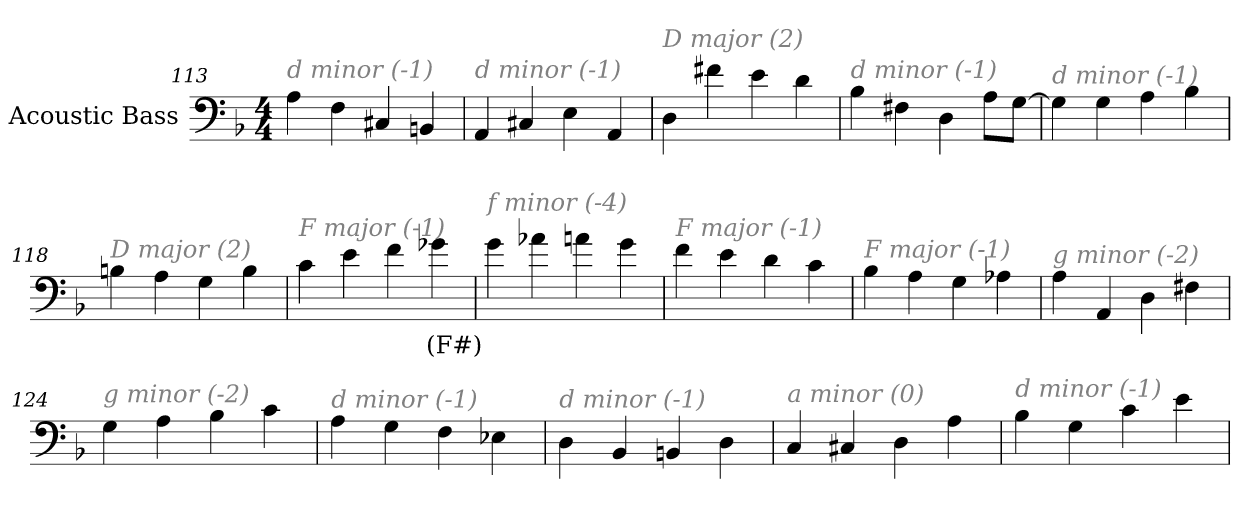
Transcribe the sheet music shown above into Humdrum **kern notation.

**kern	**text
*part1	*part1
*staff1	*staff1
*I"Acoustic Bass	*
*clefF4	*
*ITrd7c12	*
*k[b-]	*
*F:	*
*M4/4	*
=113	=113
!LO:TX:i:color=#808080:t=d minor (-1)	!
4AA	.
4FF	.
4CC#X	.
4BBBn	.
=114	=114
!LO:TX:i:color=#808080:t=d minor (-1)	!
4AAA	.
4CC#X	.
4EE	.
4AAA	.
=115	=115
!LO:TX:i:color=#808080:t=D major (2)	!
4DD	.
4F#X	.
4E	.
4D	.
=116	=116
!LO:TX:i:color=#808080:t=d minor (-1)	!
4BB-	.
4FF#X	.
4DD	.
8AAL	.
[8GGJ	.
=117	=117
!LO:TX:i:color=#808080:t=d minor (-1)	!
4GG]	.
4GG	.
4AA	.
4BB-	.
=118	=118
!LO:TX:i:color=#808080:t=D major (2)	!
4BBn	.
4AA	.
4GG	.
4BB	.
=119	=119
!LO:TX:i:color=#808080:t=F major (-1)	!
4C	.
4E	.
4F	.
4G-Xi	(F#)
=120	=120
!LO:TX:i:color=#808080:t=f minor (-4)	!
4G	.
4A-X	.
4An	.
4G	.
=121	=121
!LO:TX:i:color=#808080:t=F major (-1)	!
4F	.
4E	.
4D	.
4C	.
=122	=122
!LO:TX:i:color=#808080:t=F major (-1)	!
4BB-	.
4AA	.
4GG	.
4AA-X	.
=123	=123
!LO:TX:i:color=#808080:t=g minor (-2)	!
4AA	.
4AAA	.
4DD	.
4FF#X	.
=124	=124
!LO:TX:i:color=#808080:t=g minor (-2)	!
4GG	.
4AA	.
4BB-	.
4C	.
=125	=125
!LO:TX:i:color=#808080:t=d minor (-1)	!
4AA	.
4GG	.
4FF	.
4EE-X	.
=126	=126
!LO:TX:i:color=#808080:t=d minor (-1)	!
4DD	.
4BBB-	.
4BBBn	.
4DD	.
=127	=127
!LO:TX:i:color=#808080:t=a minor (0)	!
4CC	.
4CC#X	.
4DD	.
4AA	.
=128	=128
!LO:TX:i:color=#808080:t=d minor (-1)	!
4BB-	.
4GG	.
4C	.
4E	.
=	=
*-	*-
